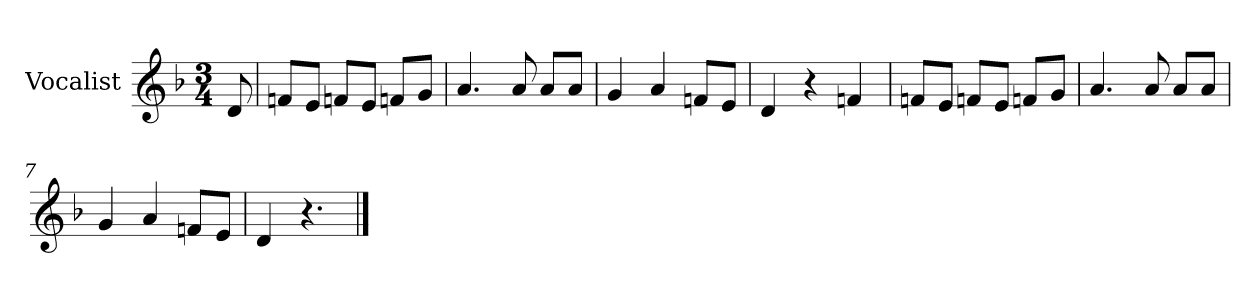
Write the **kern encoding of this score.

**kern
*part1
*staff1
*I"Vocalist
*k[b-]
*d:
*M3/4
=
8d
=1
8fnL
8eJ
8fnL
8eJ
8fnL
8gJ
=2
4.a
8a
8aL
8aJ
=3
4g
4a
8fnL
8eJ
=4
4d
4r
4fn
=5
8fnL
8eJ
8fnL
8eJ
8fnL
8gJ
=6
4.a
8a
8aL
8aJ
=7
4g
4a
8fnL
8eJ
=8
4d
4.r
==
*-
